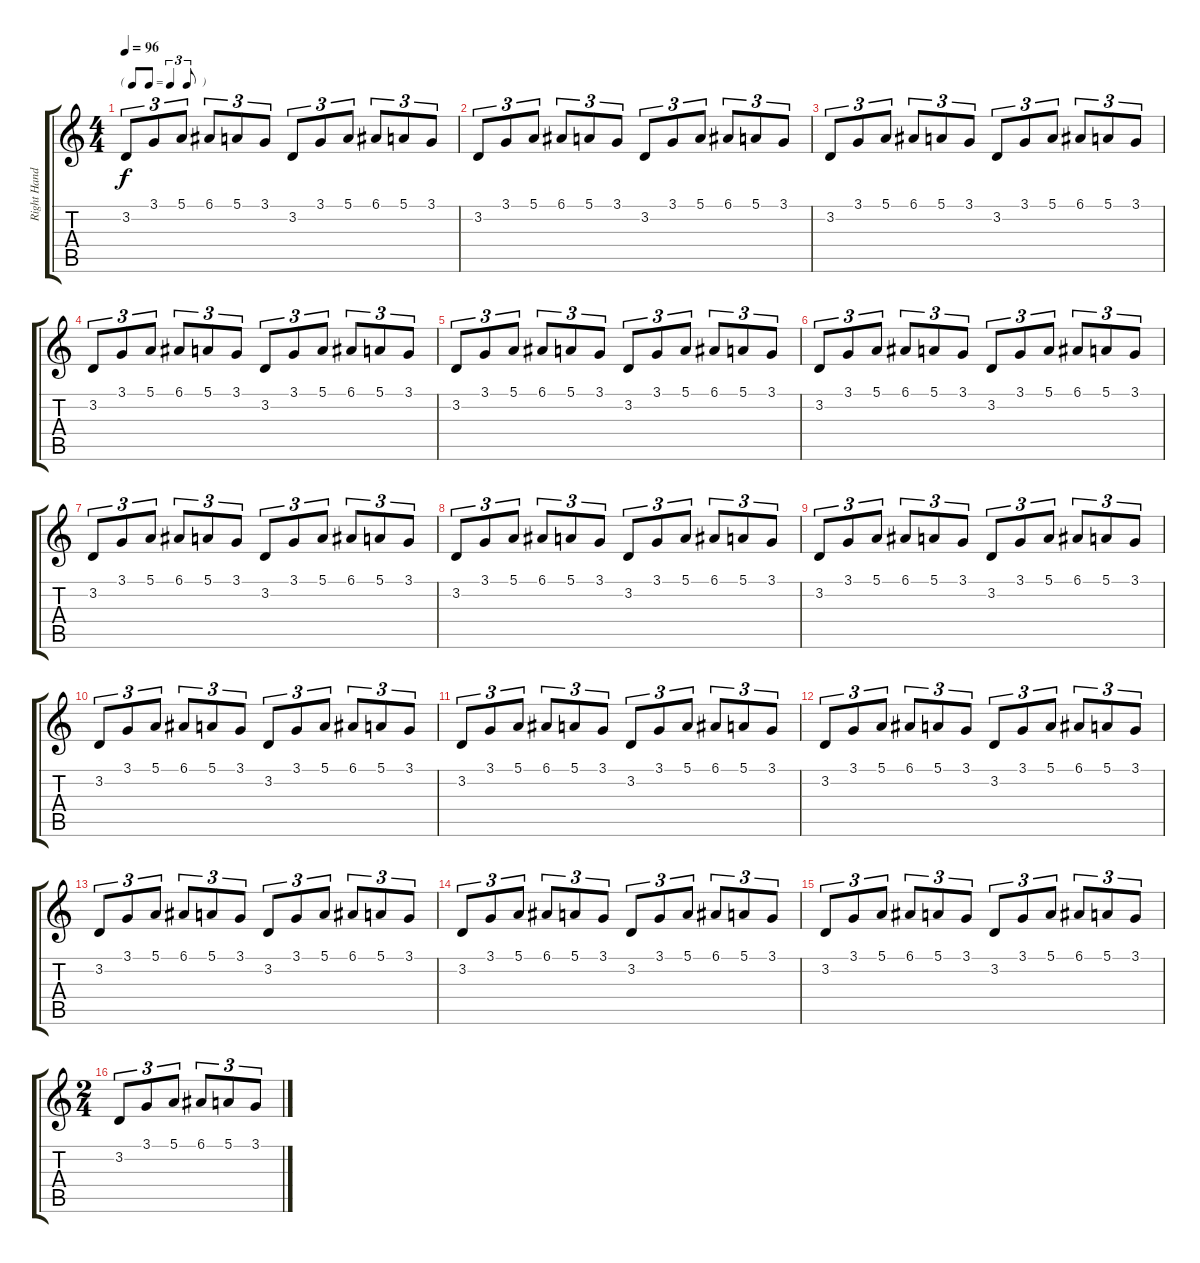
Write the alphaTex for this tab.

\track ("Right Hand" "Right Hand") {instrument acousticgrandpiano}
\staff {score tabs}
\tuning (E4 B3 G3 D3 A2 E2) {hide}
\ts (4 4)
\tf triplet8th
\tempo 96
\clef g2
\ks c
3.2.8{tu (3 2) dy f} 3.1.8{tu (3 2)} 5.1.8{tu (3 2)} 6.1.8{tu (3 2)} 5.1.8{tu (3 2)} 3.1.8{tu (3 2)} 3.2.8{tu (3 2)} 3.1.8{tu (3 2)} 5.1.8{tu (3 2)} 6.1.8{tu (3 2)} 5.1.8{tu (3 2)} 3.1.8{tu (3 2)} |
3.2.8{tu (3 2)} 3.1.8{tu (3 2)} 5.1.8{tu (3 2)} 6.1.8{tu (3 2)} 5.1.8{tu (3 2)} 3.1.8{tu (3 2)} 3.2.8{tu (3 2)} 3.1.8{tu (3 2)} 5.1.8{tu (3 2)} 6.1.8{tu (3 2)} 5.1.8{tu (3 2)} 3.1.8{tu (3 2)} |
3.2.8{tu (3 2)} 3.1.8{tu (3 2)} 5.1.8{tu (3 2)} 6.1.8{tu (3 2)} 5.1.8{tu (3 2)} 3.1.8{tu (3 2)} 3.2.8{tu (3 2)} 3.1.8{tu (3 2)} 5.1.8{tu (3 2)} 6.1.8{tu (3 2)} 5.1.8{tu (3 2)} 3.1.8{tu (3 2)} |
3.2.8{tu (3 2)} 3.1.8{tu (3 2)} 5.1.8{tu (3 2)} 6.1.8{tu (3 2)} 5.1.8{tu (3 2)} 3.1.8{tu (3 2)} 3.2.8{tu (3 2)} 3.1.8{tu (3 2)} 5.1.8{tu (3 2)} 6.1.8{tu (3 2)} 5.1.8{tu (3 2)} 3.1.8{tu (3 2)} |
3.2.8{tu (3 2)} 3.1.8{tu (3 2)} 5.1.8{tu (3 2)} 6.1.8{tu (3 2)} 5.1.8{tu (3 2)} 3.1.8{tu (3 2)} 3.2.8{tu (3 2)} 3.1.8{tu (3 2)} 5.1.8{tu (3 2)} 6.1.8{tu (3 2)} 5.1.8{tu (3 2)} 3.1.8{tu (3 2)} |
3.2.8{tu (3 2)} 3.1.8{tu (3 2)} 5.1.8{tu (3 2)} 6.1.8{tu (3 2)} 5.1.8{tu (3 2)} 3.1.8{tu (3 2)} 3.2.8{tu (3 2)} 3.1.8{tu (3 2)} 5.1.8{tu (3 2)} 6.1.8{tu (3 2)} 5.1.8{tu (3 2)} 3.1.8{tu (3 2)} |
3.2.8{tu (3 2)} 3.1.8{tu (3 2)} 5.1.8{tu (3 2)} 6.1.8{tu (3 2)} 5.1.8{tu (3 2)} 3.1.8{tu (3 2)} 3.2.8{tu (3 2)} 3.1.8{tu (3 2)} 5.1.8{tu (3 2)} 6.1.8{tu (3 2)} 5.1.8{tu (3 2)} 3.1.8{tu (3 2)} |
3.2.8{tu (3 2)} 3.1.8{tu (3 2)} 5.1.8{tu (3 2)} 6.1.8{tu (3 2)} 5.1.8{tu (3 2)} 3.1.8{tu (3 2)} 3.2.8{tu (3 2)} 3.1.8{tu (3 2)} 5.1.8{tu (3 2)} 6.1.8{tu (3 2)} 5.1.8{tu (3 2)} 3.1.8{tu (3 2)} |
3.2.8{tu (3 2)} 3.1.8{tu (3 2)} 5.1.8{tu (3 2)} 6.1.8{tu (3 2)} 5.1.8{tu (3 2)} 3.1.8{tu (3 2)} 3.2.8{tu (3 2)} 3.1.8{tu (3 2)} 5.1.8{tu (3 2)} 6.1.8{tu (3 2)} 5.1.8{tu (3 2)} 3.1.8{tu (3 2)} |
3.2.8{tu (3 2)} 3.1.8{tu (3 2)} 5.1.8{tu (3 2)} 6.1.8{tu (3 2)} 5.1.8{tu (3 2)} 3.1.8{tu (3 2)} 3.2.8{tu (3 2)} 3.1.8{tu (3 2)} 5.1.8{tu (3 2)} 6.1.8{tu (3 2)} 5.1.8{tu (3 2)} 3.1.8{tu (3 2)} |
3.2.8{tu (3 2)} 3.1.8{tu (3 2)} 5.1.8{tu (3 2)} 6.1.8{tu (3 2)} 5.1.8{tu (3 2)} 3.1.8{tu (3 2)} 3.2.8{tu (3 2)} 3.1.8{tu (3 2)} 5.1.8{tu (3 2)} 6.1.8{tu (3 2)} 5.1.8{tu (3 2)} 3.1.8{tu (3 2)} |
3.2.8{tu (3 2)} 3.1.8{tu (3 2)} 5.1.8{tu (3 2)} 6.1.8{tu (3 2)} 5.1.8{tu (3 2)} 3.1.8{tu (3 2)} 3.2.8{tu (3 2)} 3.1.8{tu (3 2)} 5.1.8{tu (3 2)} 6.1.8{tu (3 2)} 5.1.8{tu (3 2)} 3.1.8{tu (3 2)} |
3.2.8{tu (3 2)} 3.1.8{tu (3 2)} 5.1.8{tu (3 2)} 6.1.8{tu (3 2)} 5.1.8{tu (3 2)} 3.1.8{tu (3 2)} 3.2.8{tu (3 2)} 3.1.8{tu (3 2)} 5.1.8{tu (3 2)} 6.1.8{tu (3 2)} 5.1.8{tu (3 2)} 3.1.8{tu (3 2)} |
3.2.8{tu (3 2)} 3.1.8{tu (3 2)} 5.1.8{tu (3 2)} 6.1.8{tu (3 2)} 5.1.8{tu (3 2)} 3.1.8{tu (3 2)} 3.2.8{tu (3 2)} 3.1.8{tu (3 2)} 5.1.8{tu (3 2)} 6.1.8{tu (3 2)} 5.1.8{tu (3 2)} 3.1.8{tu (3 2)} |
3.2.8{tu (3 2)} 3.1.8{tu (3 2)} 5.1.8{tu (3 2)} 6.1.8{tu (3 2)} 5.1.8{tu (3 2)} 3.1.8{tu (3 2)} 3.2.8{tu (3 2)} 3.1.8{tu (3 2)} 5.1.8{tu (3 2)} 6.1.8{tu (3 2)} 5.1.8{tu (3 2)} 3.1.8{tu (3 2)} |
\ts (2 4)
3.2.8{tu (3 2)} 3.1.8{tu (3 2)} 5.1.8{tu (3 2)} 6.1.8{tu (3 2)} 5.1.8{tu (3 2)} 3.1.8{tu (3 2)}
